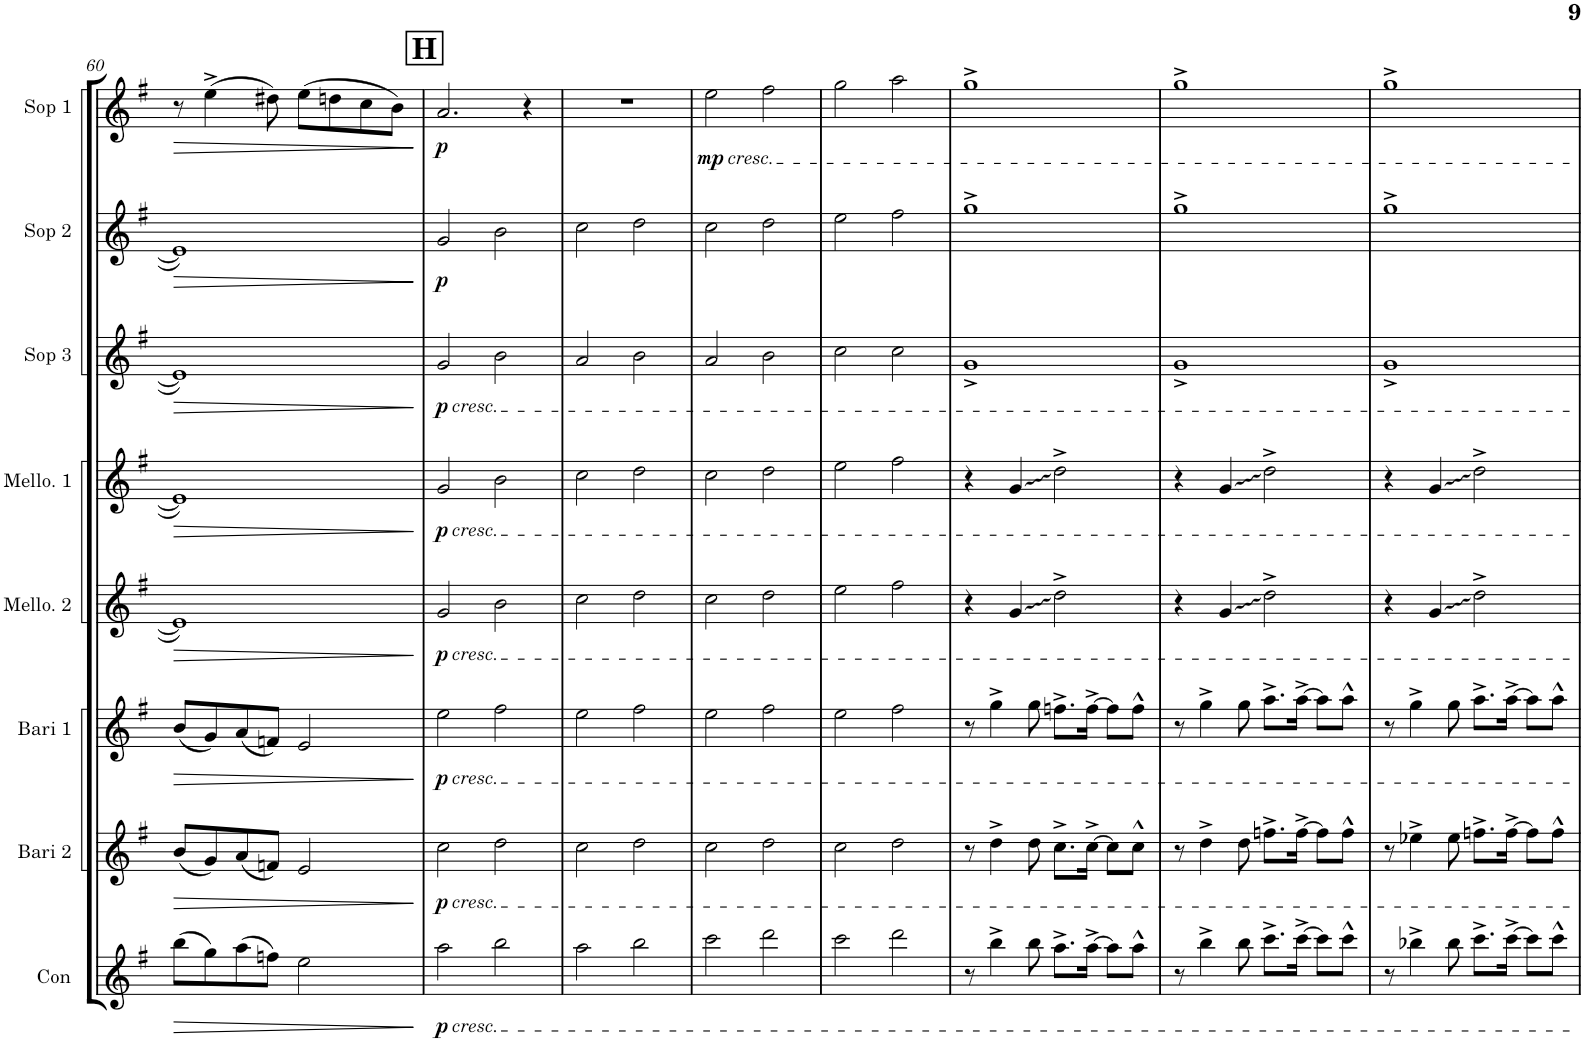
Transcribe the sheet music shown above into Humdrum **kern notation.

**kern	**dynam	**kern	**dynam	**kern	**dynam	**kern	**dynam	**kern	**dynam	**kern	**dynam	**kern	**dynam	**kern	**dynam
*part8	*part8	*part7	*part7	*part6	*part6	*part5	*part5	*part4	*part4	*part3	*part3	*part2	*part2	*part1	*part1
*staff8	*staff8	*staff7	*staff7	*staff6	*staff6	*staff5	*staff5	*staff4	*staff4	*staff3	*staff3	*staff2	*staff2	*staff1	*staff1
*I"Contras	*	*I"Baritone 2	*	*I"Baritone 1	*	*I"Mellophone 2	*	*I"Mellophone 1	*	*I"Soprano 3	*	*I"Soprano 2	*	*I"Soprano 1	*
*I'Con	*	*I'Bari 2	*	*I'Bari 1	*	*I'Mello. 2	*	*I'Mello. 1	*	*I'Sop 3	*	*I'Sop 2	*	*I'Sop 1	*
!!LO:PB:g=z
*clefG2	*	*clefG2	*	*clefG2	*	*clefG2	*	*clefG2	*	*clefG2	*	*clefG2	*	*clefG2	*
*Trd17c29	*	*Trd10c17	*	*Trd10c17	*	*Trd3c5	*	*Trd3c5	*	*Trd3c5	*	*Trd3c5	*	*Trd3c5	*
*k[f#]	*	*k[f#]	*	*k[f#]	*	*k[f#]	*	*k[f#]	*	*k[f#]	*	*k[f#]	*	*k[f#]	*
*M4/4	*	*M4/4	*	*M4/4	*	*M4/4	*	*M4/4	*	*M4/4	*	*M4/4	*	*M4/4	*
=60	=60	=60	=60	=60	=60	=60	=60	=60	=60	=60	=60	=60	=60	=60	=60
!	!LO:HP:b	!	!LO:HP:b	!	!LO:HP:b	!	!LO:HP:b	!	!LO:HP:b	!	!LO:HP:b	!	!LO:HP:b	!	!LO:HP:b
(8bb\L	>	(8b/L	>	(8b/L	>	1e]	>	1e]	>	1e]	>	1e]	>	8r	>
8gg\)	.	8g/)	.	8g/)	.	.	.	.	.	.	.	.	.	(4ee^\	.
(8aa\	.	(8a/	.	(8a/	.	.	.	.	.	.	.	.	.	.	.
8ffn\J)	.	8fn/J)	.	8fn/J)	.	.	.	.	.	.	.	.	.	8dd#X\)	.
2ee\	.	2e/	.	2e/	.	.	.	.	.	.	.	.	.	(8ee\L	.
.	.	.	.	.	.	.	.	.	.	.	.	.	.	8ddn\	.
.	.	.	.	.	.	.	.	.	.	.	.	.	.	8cc\	.
.	.	.	.	.	.	.	.	.	.	.	.	.	.	8b\J)	.
.	]	.	]	.	]	.	]	.	]	.	]	.	]	.	]
!!LO:REH:place=s1:a:B:cj:fs=14:t=H
=61	=61	=61	=61	=61	=61	=61	=61	=61	=61	=61	=61	=61	=61	=61	=61
!	!	!	!	!	!	!	!	!	!	!LO:TX:b:i:t=cresc.	!	!	!	!	!
!	!	!	!	!	!	!	!	!LO:TX:b:i:t=cresc.	!	!	!	!	!	!	!
!	!	!	!	!	!	!LO:TX:b:i:t=cresc.	!	!	!	!	!	!	!	!	!
!	!	!	!	!LO:TX:b:i:t=cresc.	!	!	!	!	!	!	!	!	!	!	!
!	!	!LO:TX:b:i:t=cresc.	!	!	!	!	!	!	!	!	!	!	!	!	!
!LO:TX:b:i:t=cresc.	!	!	!	!	!	!	!	!	!	!	!	!	!	!	!
!	!LO:DY:b	!	!LO:DY:b	!	!LO:DY:b	!	!LO:DY:b	!	!LO:DY:b	!	!LO:DY:b	!	!LO:DY:b	!	!LO:DY:b
2aa\	p	2cc\	p	2ee\	p	2g/	p	2g/	p	2g/	p	2g/	p	2.a/	p
2bb\	.	2dd\	.	2ff#\	.	2b\	.	2b\	.	2b\	.	2b\	.	.	.
.	.	.	.	.	.	.	.	.	.	.	.	.	.	4r	.
=62	=62	=62	=62	=62	=62	=62	=62	=62	=62	=62	=62	=62	=62	=62	=62
2aa\	.	2cc\	.	2ee\	.	2cc\	.	2cc\	.	2a/	.	2cc\	.	1r	.
2bb\	.	2dd\	.	2ff#\	.	2dd\	.	2dd\	.	2b\	.	2dd\	.	.	.
=63	=63	=63	=63	=63	=63	=63	=63	=63	=63	=63	=63	=63	=63	=63	=63
!	!	!	!	!	!	!	!	!	!	!	!	!	!	!LO:TX:b:i:t=cresc.	!
!	!	!	!	!	!	!	!	!	!	!	!	!	!	!	!LO:DY:b
2ccc\	.	2cc\	.	2ee\	.	2cc\	.	2cc\	.	2a/	.	2cc\	.	2ee\	mp
2ddd\	.	2dd\	.	2ff#\	.	2dd\	.	2dd\	.	2b\	.	2dd\	.	2ff#\	.
=64	=64	=64	=64	=64	=64	=64	=64	=64	=64	=64	=64	=64	=64	=64	=64
2ccc\	.	2cc\	.	2ee\	.	2ee\	.	2ee\	.	2cc\	.	2ee\	.	2gg\	.
2ddd\	.	2dd\	.	2ff#\	.	2ff#\	.	2ff#\	.	2cc\	.	2ff#\	.	2aa\	.
=65	=65	=65	=65	=65	=65	=65	=65	=65	=65	=65	=65	=65	=65	=65	=65
8r	.	8r	.	8r	.	4r	.	4r	.	1g^	.	1gg^	.	1gg^	.
4bb^\	.	4dd^\	.	4gg^\	.	.	.	.	.	.	.	.	.	.	.
.	.	.	.	.	.	4g/	.	4g/	.	.	.	.	.	.	.
8bb\	.	8dd\	.	8gg\	.	.	.	.	.	.	.	.	.	.	.
8.aa^\L	.	8.cc^\L	.	8.ffn^\L	.	2dd^\	.	2dd^\	.	.	.	.	.	.	.
[16aa^\Jk	.	[16cc^\Jk	.	[16ff^\Jk	.	.	.	.	.	.	.	.	.	.	.
8aa\L]	.	8cc\L]	.	8ff\L]	.	.	.	.	.	.	.	.	.	.	.
8aa^^\J	.	8cc^^\J	.	8ff^^\J	.	.	.	.	.	.	.	.	.	.	.
=66	=66	=66	=66	=66	=66	=66	=66	=66	=66	=66	=66	=66	=66	=66	=66
8r	.	8r	.	8r	.	4r	.	4r	.	1g^	.	1gg^	.	1gg^	.
4bb^\	.	4dd^\	.	4gg^\	.	.	.	.	.	.	.	.	.	.	.
.	.	.	.	.	.	4g/	.	4g/	.	.	.	.	.	.	.
8bb\	.	8dd\	.	8gg\	.	.	.	.	.	.	.	.	.	.	.
8.ccc^\L	.	8.ffn^\L	.	8.aa^\L	.	2dd^\	.	2dd^\	.	.	.	.	.	.	.
[16ccc^\Jk	.	[16ff^\Jk	.	[16aa^\Jk	.	.	.	.	.	.	.	.	.	.	.
8ccc\L]	.	8ff\L]	.	8aa\L]	.	.	.	.	.	.	.	.	.	.	.
8ccc^^\J	.	8ff^^\J	.	8aa^^\J	.	.	.	.	.	.	.	.	.	.	.
=67	=67	=67	=67	=67	=67	=67	=67	=67	=67	=67	=67	=67	=67	=67	=67
8r	.	8r	.	8r	.	4r	.	4r	.	1g^	.	1gg^	.	1gg^	.
4bb-X^\	.	4ee-X^\	.	4gg^\	.	.	.	.	.	.	.	.	.	.	.
.	.	.	.	.	.	4g/	.	4g/	.	.	.	.	.	.	.
8bb-\	.	8ee-\	.	8gg\	.	.	.	.	.	.	.	.	.	.	.
8.ccc^\L	.	8.ffn^\L	.	8.aa^\L	.	2dd^\	.	2dd^\	.	.	.	.	.	.	.
[16ccc^\Jk	.	[16ff^\Jk	.	[16aa^\Jk	.	.	.	.	.	.	.	.	.	.	.
8ccc\L]	.	8ff\L]	.	8aa\L]	.	.	.	.	.	.	.	.	.	.	.
8ccc^^\J	.	8ff^^\J	.	8aa^^\J	.	.	.	.	.	.	.	.	.	.	.
=	=	=	=	=	=	=	=	=	=	=	=	=	=	=	=
*-	*-	*-	*-	*-	*-	*-	*-	*-	*-	*-	*-	*-	*-	*-	*-
